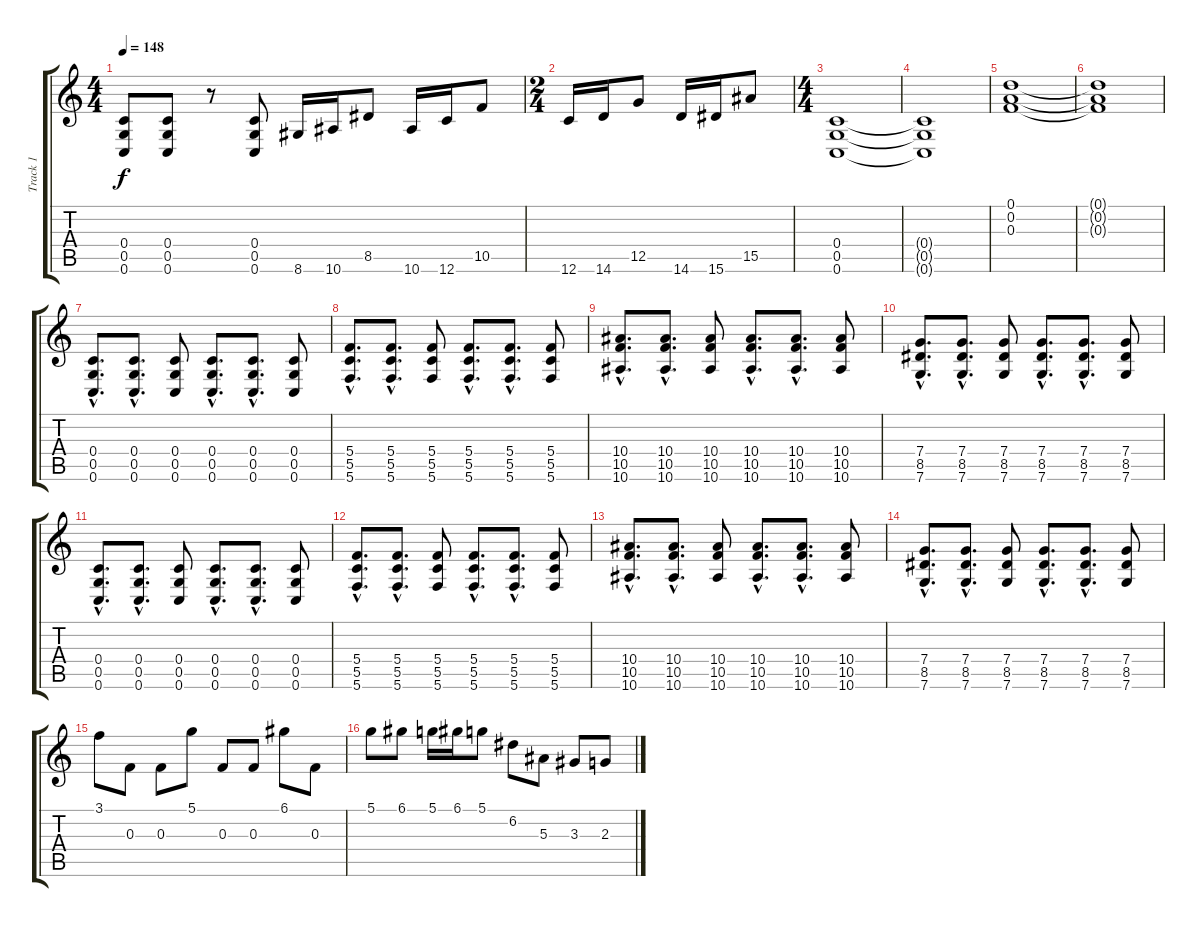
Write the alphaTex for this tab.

\track ("Track 1" "Track 1") {instrument overdrivenguitar}
\staff {score tabs}
\tuning (D4 A3 F3 C3 G2 C2) {hide}
\ts (4 4)
\tempo 148
\clef g2
\ks c
(0.4 0.5 0.6).8{dy f} (0.4 0.5 0.6).8 r.8 (0.4 0.5 0.6).8 8.6.16 10.6.16 8.5.8 10.6.16 12.6.16 10.5.8 |
\ts (2 4)
12.6.16 14.6.16 12.5.8 14.6.16 15.6.16 15.5.8 |
\ts (4 4)
(0.4 0.5 0.6).1 |
(0.4{t} 0.5{t} 0.6{t}).1 |
(0.1 0.2 0.3).1 |
(0.1{t} 0.2{t} 0.3{t}).1 |
(0.4{hac} 0.5{hac} 0.6{hac}).8{d} (0.4{hac} 0.5{hac} 0.6{hac}).8{d} (0.4 0.5 0.6).8 (0.4{hac} 0.5{hac} 0.6{hac}).8{d} (0.4{hac} 0.5{hac} 0.6{hac}).8{d} (0.4 0.5 0.6).8 |
(5.4{hac} 5.5{hac} 5.6{hac}).8{d} (5.4{hac} 5.5{hac} 5.6{hac}).8{d} (5.4 5.5 5.6).8 (5.4{hac} 5.5{hac} 5.6{hac}).8{d} (5.4{hac} 5.5{hac} 5.6{hac}).8{d} (5.4 5.5 5.6).8 |
(10.4{hac} 10.5{hac} 10.6{hac}).8{d} (10.4{hac} 10.5{hac} 10.6{hac}).8{d} (10.4 10.5 10.6).8 (10.4{hac} 10.5{hac} 10.6{hac}).8{d} (10.4{hac} 10.5{hac} 10.6{hac}).8{d} (10.4 10.5 10.6).8 |
(7.4{hac} 8.5{hac} 7.6{hac}).8{d} (7.4{hac} 8.5{hac} 7.6{hac}).8{d} (7.4 8.5 7.6).8 (7.4{hac} 8.5{hac} 7.6{hac}).8{d} (7.4{hac} 8.5{hac} 7.6{hac}).8{d} (7.4 8.5 7.6).8 |
(0.4{hac} 0.5{hac} 0.6{hac}).8{d} (0.4{hac} 0.5{hac} 0.6{hac}).8{d} (0.4 0.5 0.6).8 (0.4{hac} 0.5{hac} 0.6{hac}).8{d} (0.4{hac} 0.5{hac} 0.6{hac}).8{d} (0.4 0.5 0.6).8 |
(5.4{hac} 5.5{hac} 5.6{hac}).8{d} (5.4{hac} 5.5{hac} 5.6{hac}).8{d} (5.4 5.5 5.6).8 (5.4{hac} 5.5{hac} 5.6{hac}).8{d} (5.4{hac} 5.5{hac} 5.6{hac}).8{d} (5.4 5.5 5.6).8 |
(10.4{hac} 10.5{hac} 10.6{hac}).8{d} (10.4{hac} 10.5{hac} 10.6{hac}).8{d} (10.4 10.5 10.6).8 (10.4{hac} 10.5{hac} 10.6{hac}).8{d} (10.4{hac} 10.5{hac} 10.6{hac}).8{d} (10.4 10.5 10.6).8 |
(7.4{hac} 8.5{hac} 7.6{hac}).8{d} (7.4{hac} 8.5{hac} 7.6{hac}).8{d} (7.4 8.5 7.6).8 (7.4{hac} 8.5{hac} 7.6{hac}).8{d} (7.4{hac} 8.5{hac} 7.6{hac}).8{d} (7.4 8.5 7.6).8 |
3.1.8 0.3.8 0.3.8 5.1.8 0.3.8 0.3.8 6.1.8 0.3.8 |
5.1.8 6.1.8 5.1.16 6.1.16 5.1.8 6.2.8 5.3.8 3.3.8 2.3.8
